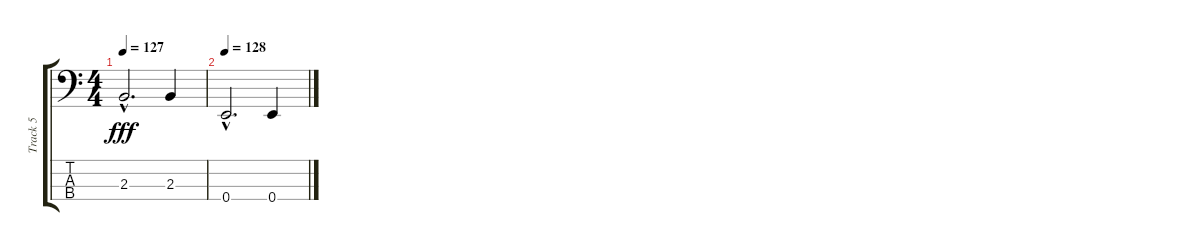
\track ("Track 5" "Track 5") {instrument electricbasspick}
\staff {score tabs}
\tuning (G2 D2 A1 E1) {hide}
\ts (4 4)
\tempo 127
\clef f4
\ks c
2.3{hac}.2{d dy fff} 2.3.4 |
\tempo 128
0.4{hac}.2{d} 0.4.4
